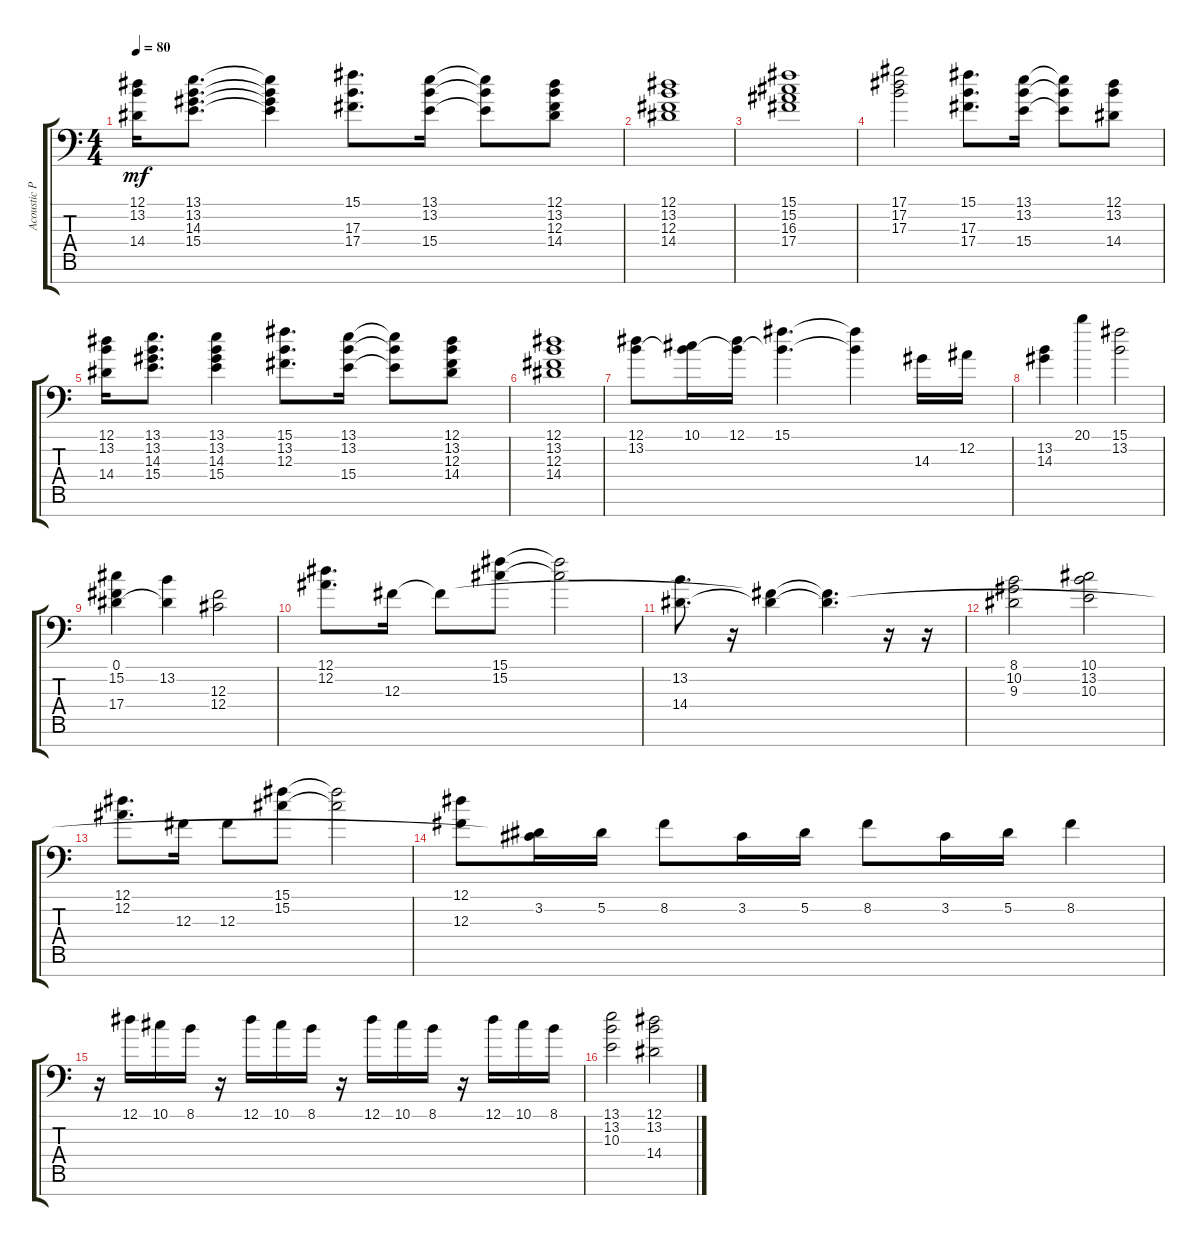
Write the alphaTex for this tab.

\track ("Acoustic Piano (Staff 1)" "Acoustic P") {instrument acousticgrandpiano}
\staff {score tabs}
\tuning (Eb4 Bb3 Gb3 Db3 Ab2 Eb2 Bb1) {hide}
\ts (4 4)
\tempo 80
\clef f4
\ks c
(12.1 13.2 14.4).16{dy mf} (13.1 13.2 14.3 15.4).8{d} (13.1{t} 13.2{t} 14.3{t} 15.4{t}).4 (15.1 17.3 17.4).8{d} (13.1 13.2 15.4).16 (13.1{t} 13.2{t} 15.4{t}).8 (12.1 13.2 12.3 14.4).8 |
(12.1 13.2 12.3 14.4).1 |
(15.1 15.2 16.3 17.4).1 |
(17.1 17.2 17.3).2 (15.1 17.3 17.4).8{d} (13.1 13.2 15.4).16 (13.1{t} 13.2{t} 15.4{t}).8 (12.1 13.2 14.4).8 |
(12.1 13.2 14.4).16 (13.1 13.2 14.3 15.4).8{d} (13.1 13.2 14.3 15.4).4 (15.1 13.2 12.3).8{d} (13.1 13.2 15.4).16 (13.1{t} 13.2{t} 15.4{t}).8 (12.1 13.2 12.3 14.4).8 |
(12.1 13.2 12.3 14.4).1 |
(12.1 13.2).8 (10.1 13.2{t}).16 (12.1 13.2{t}).16 (15.1 13.2{t}).4{d} (15.1{t} 13.2{t}).4 14.3.16 12.2.16 |
(13.2 14.3).4 20.1.4 (15.1 13.2).2 |
(0.1 15.2 17.4).4 (0.1{t} 13.2).4 (12.3 12.4).2 |
(12.1 12.2).8{d} 12.3.16 12.3{t}.8 (15.1 15.2).8 (15.1{t} 15.2{t}).2 |
(13.2 14.4).8{d} r.16 (12.3{t} 14.4{t}).4 (12.3{t} 14.4{t}).4{d} r.16 r.16 |
(8.1 10.2 9.3).2 (10.1 13.2 10.3).2 |
(12.1 12.2).8{d} 12.3.16 12.3.8 (15.1 15.2).8 (15.1{t} 15.2{t}).2 |
(12.1 12.3).8 (3.2 14.4{t}).16 5.2.16 8.2.8 3.2.16 5.2.16 8.2.8 3.2.16 5.2.16 8.2.4 |
r.16 12.1.16 10.1.16 8.1.16 r.16 12.1.16 10.1.16 8.1.16 r.16 12.1.16 10.1.16 8.1.16 r.16 12.1.16 10.1.16 8.1.16 |
(13.1 13.2 10.3).2 (12.1 13.2 14.4).2
